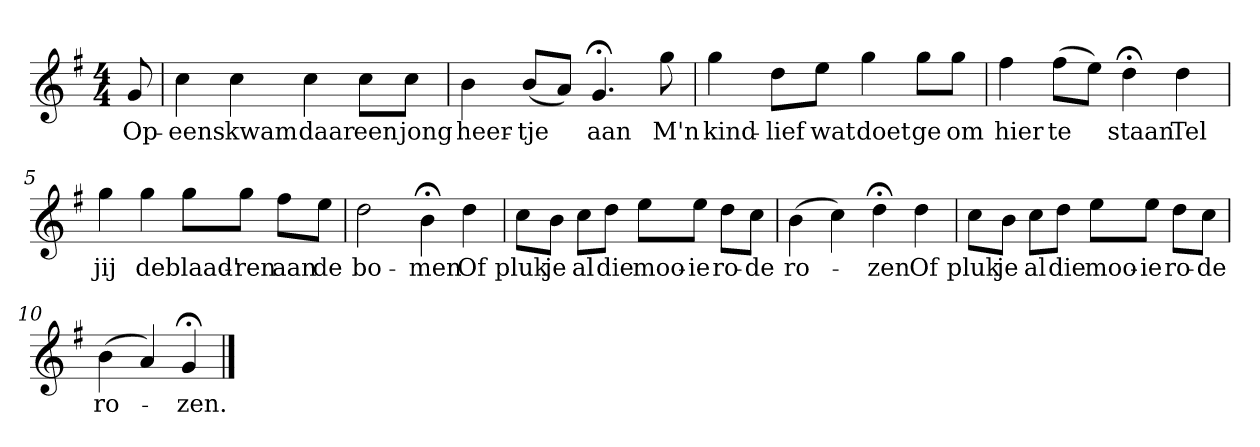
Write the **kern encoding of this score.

**kern	**text
*part1	*part1
*staff1	*staff1
*k[f#]	*
*G:	*
*M4/4	*
*MM120	*
=	=
8g	Op-
=1	=1
4cc	-eens
4cc	kwam
4cc	daar
8ccL	een
8ccJ	jong
=2	=2
4b	heer-
(8bL	-tje
8aJ)	.
4.g;<	aan
8gg	M'n
=3	=3
4gg	kind-
8ddL	-lief
8eeJ	wat
4gg	doet
8ggL	ge
8ggJ	om
=4	=4
4ff#	hier
(8ff#L	te
8eeJ)	.
4dd;<	staan
4dd	Tel
=5	=5
4gg	jij
4gg	de
8ggL	blaad'-
8ggJ	-ren
8ff#L	aan
8eeJ	de
=6	=6
2dd	bo-
4b;<	-men
4dd	Of
=7	=7
8ccL	pluk
8bJ	je
8ccL	al
8ddJ	die
8eeL	moo-
8eeJ	-ie
8ddL	ro-
8ccJ	-de
=8	=8
(4b	ro-
4cc)	.
4dd;<	-zen
4dd	Of
=9	=9
8ccL	pluk
8bJ	je
8ccL	al
8ddJ	die
8eeL	moo-
8eeJ	-ie
8ddL	ro-
8ccJ	-de
=10	=10
(4b	ro-
4a)	.
4g;<	-zen.
==	==
*-	*-
